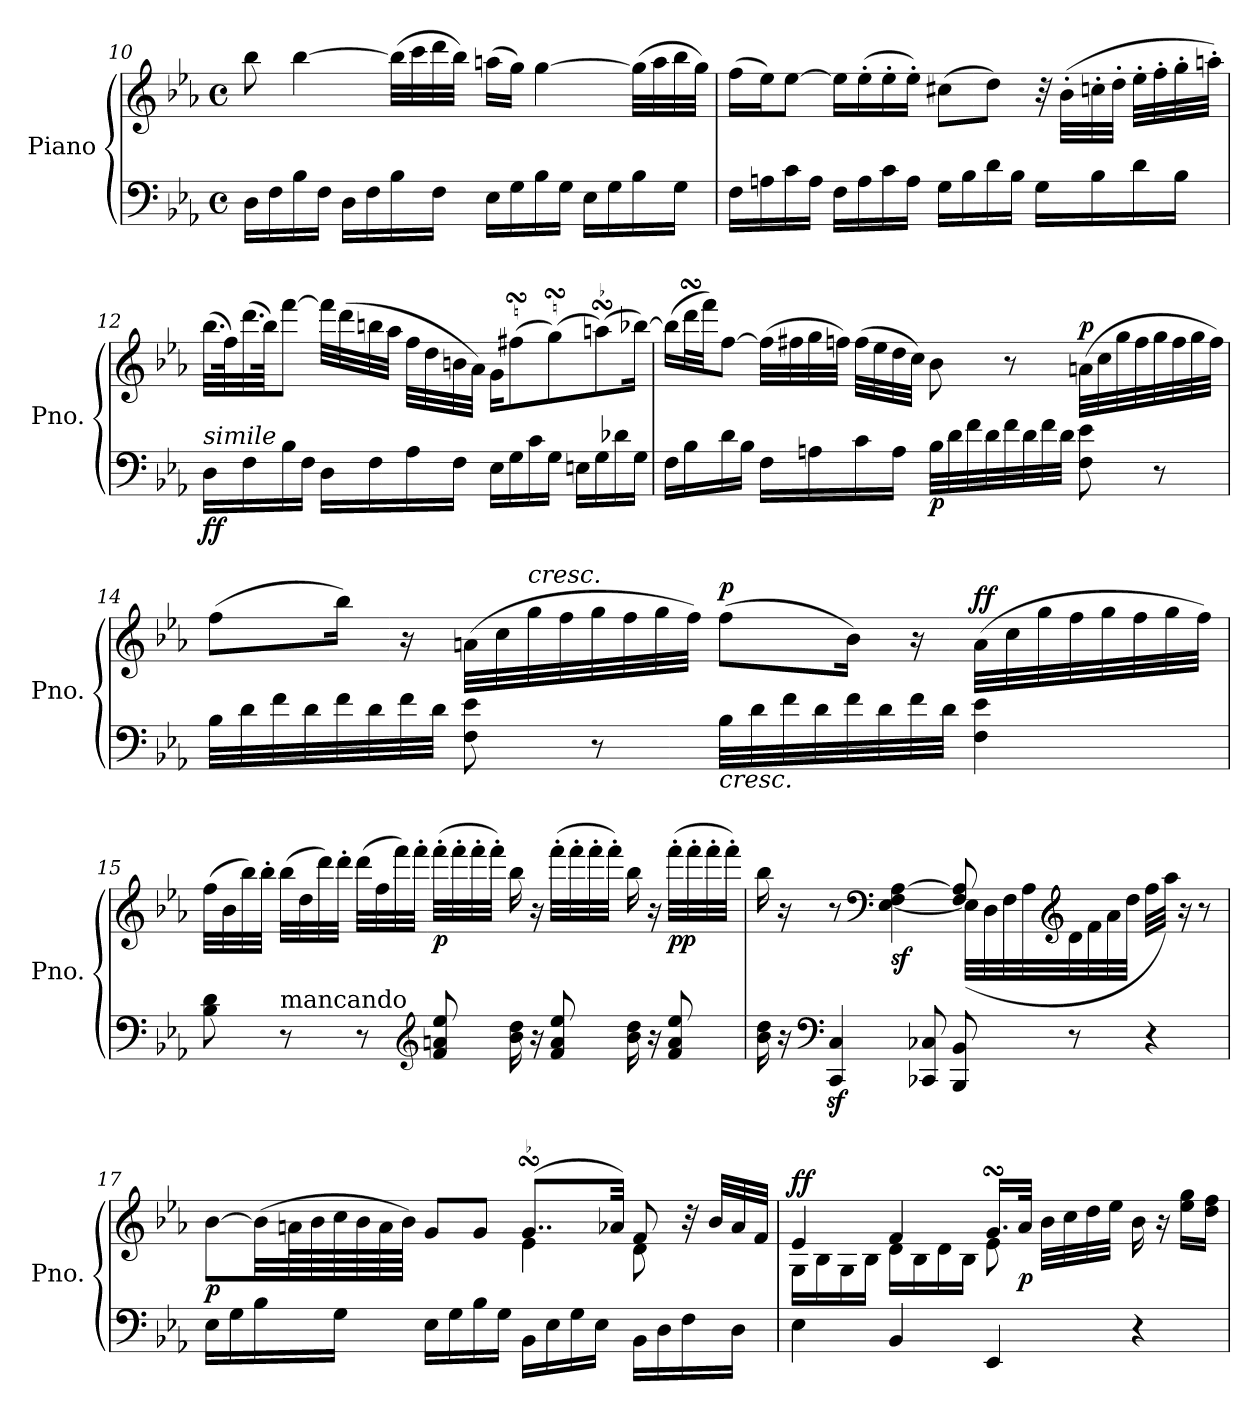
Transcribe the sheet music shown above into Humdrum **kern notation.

**kern	**kern	**dynam
*part1	*part1	*part1
*staff2	*staff1	*staff1/2
*I"Piano	*	*
*I'Pno.	*	*
*clefF4	*clefG2	*
*k[b-e-a-]	*k[b-e-a-]	*
*M4/4	*M4/4	*
*met(c)	*met(c)	*
=10	=10	=10
16D\LL	8bb-\	.
16F\	.	.
16B-\	[4bb-\	.
16F\JJ	.	.
16D\LL	.	.
16F\	.	.
16B-\	(>32bb-\LLL]	.
.	32ccc\	.
16F\JJ	32ddd\	.
.	32bb-\JJJ)	.
16E-\LL	(>16aan\LL	.
16G\	16gg\JJ)	.
16B-\	[4gg\	.
16G\JJ	.	.
16E-\LL	.	.
16G\	.	.
16B-\	(>32gg\LLL]	.
.	32aa\	.
16G\JJ	32bb-\	.
.	32gg\JJJ)	.
=11	=11	=11
16F\LL	(>16ff\LL	.
16An\	16ee-\J)	.
16c\	[8ee-\J	.
16A\JJ	.	.
16F\LL	16ee-\LL]	.
16A\	(>16ee-'\	.
16c\	16ee-'\	.
16A\JJ	16ee-'\JJ)	.
16G\LL	(>8cc#X\L	.
16B-\	.	.
16d\	8dd\J)	.
16B-\JJ	.	.
16G\LL	32r	.
.	(>32b-'\LLL	.
16B-\	32ccn'\	.
.	32dd'\JJJ	.
16d\	32ee-'\LLL	.
.	32ff'\	.
16B-\JJ	32gg'\	.
.	32aan'\JJJ)	.
=12	=12	=12
!LO:TX:a:i:t=simile	!	!
!	!	!LO:DY:b=2
!	!	!LO:DY:n=1:b
16D\LL	(>32.bb-\LLL	f f
.	64ff\K)	.
16F\	(>32.ddd\	.
.	64bb-\JJK)	.
16B-\	[8fff\J	.
16F\JJ	.	.
16D\LL	32fff\LLL]	.
.	(>32ddd\	.
16F\	32bbn\	.
.	32aa-\JJJ	.
16A-\	32ff\LLL	.
.	32dd\	.
16F\JJ	32bn\	.
.	32a-\JJJ)	.
16E-\LL	16g\KL	.
16G\	(>8ff#XsSsS\	.
16c\	.	.
16G\JJ	(>8ggsSsS\)	.
16En\LL	.	.
16G\	(>8aansSsS\)	.
16d-X\	.	.
16G\JJ	[16bb-X\Jk)	.
=13	=13	=13
16F\LL	(>16bb-\LL]	.
16B-\	32dddsSsS\L	.
.	32fff\JJ)	.
16d\	[8ff\J	.
16B-\JJ	.	.
16F\LL	(>32ff\LLL]	.
.	32ff#X\	.
16An\	32gg\	.
.	32ffn\JJJ)	.
16c\	(>32ff\LLL	.
.	32ee-\	.
16A\JJ	32dd\	.
.	32cc\JJJ)	.
!	!	!LO:DY:b=2
32B-\LLL	8b-\	p
32d\	.	.
32f\	.	.
32d\	.	.
32f\	8r	.
32d\	.	.
32f\	.	.
32d\JJJ	.	.
!	!	!LO:DY:a
8F\ 8e-\	(>32an\LLL	p
.	32cc\	.
.	32gg\	.
.	32ff\	.
8r	32gg\	.
.	32ff\	.
.	32gg\	.
.	32ff\JJJ)	.
=14	=14	=14
32B-\LLL	(>8ff\L	.
32d\	.	.
32f\	.	.
32d\	.	.
32f\	16bb-\Jk)	.
32d\	.	.
32f\	16r	.
32d\JJJ	.	.
8F\ 8e-\	(>32an\LLL	.
.	32cc\	.
!	!LO:TX:a:i:t=cresc.	!
.	32gg\	.
.	32ff\	.
8r	32gg\	.
.	32ff\	.
.	32gg\	.
.	32ff\JJJ)	.
!LO:TX:b:i:t=cresc.	!	!
!	!	!LO:DY:a
32B-\LLL	(>8ff\L	p
32d\	.	.
32f\	.	.
32d\	.	.
32f\	16b-\Jk)	.
32d\	.	.
32f\	16r	.
32d\JJJ	.	.
!	!	!LO:DY:b=2
!	!	!LO:DY:n=1:a
4F\ 4e-\	(>32a\LLL	f f
.	32cc\	.
.	32gg\	.
.	32ff\	.
.	32gg\	.
.	32ff\	.
.	32gg\	.
.	32ff\JJJ)	.
=15	=15	=15
8B-\ 8d\	(>32ff\LLL	.
.	32b-\	.
.	32bb-\)	.
.	32bb-'\JJJ	.
!LO:TX:a:t=mancando	!	!
8r	(>32bb-\LLL	.
.	32dd\	.
.	32ddd\)	.
.	32ddd'\JJJ	.
8r	(>32ddd\LLL	.
.	32ff\	.
.	32fff\)	.
.	32fff'\JJJ	.
*clefG2	*	*
!	!	!LO:DY:b
8f/ 8an/ 8ee-/	(>32fff'\LLL	p
.	32fff'\	.
.	32fff'\	.
.	32fff'\JJJ)	.
16b-\ 16dd\	16bb-\	.
16r	16r	.
8f/ 8a/ 8ee-/	(>32fff'\LLL	.
.	32fff'\	.
.	32fff'\	.
.	32fff'\JJJ)	.
16b-\ 16dd\	16bb-\	.
16r	16r	.
!	!	!LO:DY:b
8f/ 8a/ 8ee-/	(>32fff'\LLL	pp
.	32fff'\	.
.	32fff'\	.
.	32fff'\JJJ)	.
=16	=16	=16
*	*^	*
16b-\ 16dd\	16bb-\	2ryy	.
16r	16r	.	.
*clefF4	*	*	*
4CC/z< 4C/z<	8r	.	.
*	*clefF4	*	*
!	!	!	!LO:DY:b
.	[4E-\ 4F\ [4A-\	.	sf
8CC-X/ 8C-X/	.	.	.
8BBB-/ 8BB-/	8F/ 8A-/]	(<32E-\LLL]	.
.	.	32D\	.
.	.	32F\	.
.	.	32A-\	.
*	*clefG2	*	*
8r	4ryy	32d\	.
.	.	32f\	.
.	.	32a-\	.
.	.	32dd\JJJ	.
4r	.	32ff\LLL	.
.	.	32aa-\JJJ)	.
.	.	16r	.
.	8ryy	8r	.
=17	=17	=17	=17
!	!	!	!LO:DY:b
16E-\LL	[8b-\L	2ryy	p
16G\	.	.	.
16B-\	(>32b-\LL]	.	.
.	64an\L	.	.
.	64b-\	.	.
16G\JJ	64cc\	.	.
.	64b-\	.	.
.	64a\	.	.
.	64b-\JJJJ)	.	.
16E-\LL	8g/L	.	.
16G\	.	.	.
16B-\	8g/J	.	.
16G\JJ	.	.	.
16BB-\LL	(>8..gsSsS/L	4e-\	.
16E-\	.	.	.
16G\	.	.	.
16E-\JJ	.	.	.
.	32a-X/Jkk)	.	.
16BB-\LL	8f/	8d\	.
16D\	.	.	.
16F\	32r	8ryy	.
.	32b-/LLL	.	.
16D\JJ	32a-/	.	.
.	32f/JJJ	.	.
=18	=18	=18	=18
!	!	!	!LO:DY:b=2
!	!	!	!LO:DY:n=1:a
4E-\	4e-/	16G\LL	f f
.	.	16B-\	.
.	.	16G\	.
.	.	16B-\JJ	.
4BB-/	4f/	16d\LL	.
.	.	16B-\	.
.	.	16d\	.
.	.	16B-\JJ	.
4EE-/	16.gsSsS/LL	8e-\	.
!	!	!	!LO:DY:n=2:b
.	32a-/JJk	.	p
.	32b-\LLL	8ryy	.
.	32cc\	.	.
.	32dd\	.	.
.	32ee-\JJJ	.	.
4r	16b-\	4ryy	.
.	16r	.	.
.	16ee-\ 16gg\LL	.	.
.	16dd\ 16ff\JJ	.	.
*	*v	*v	*
=	=	=
*-	*-	*-
